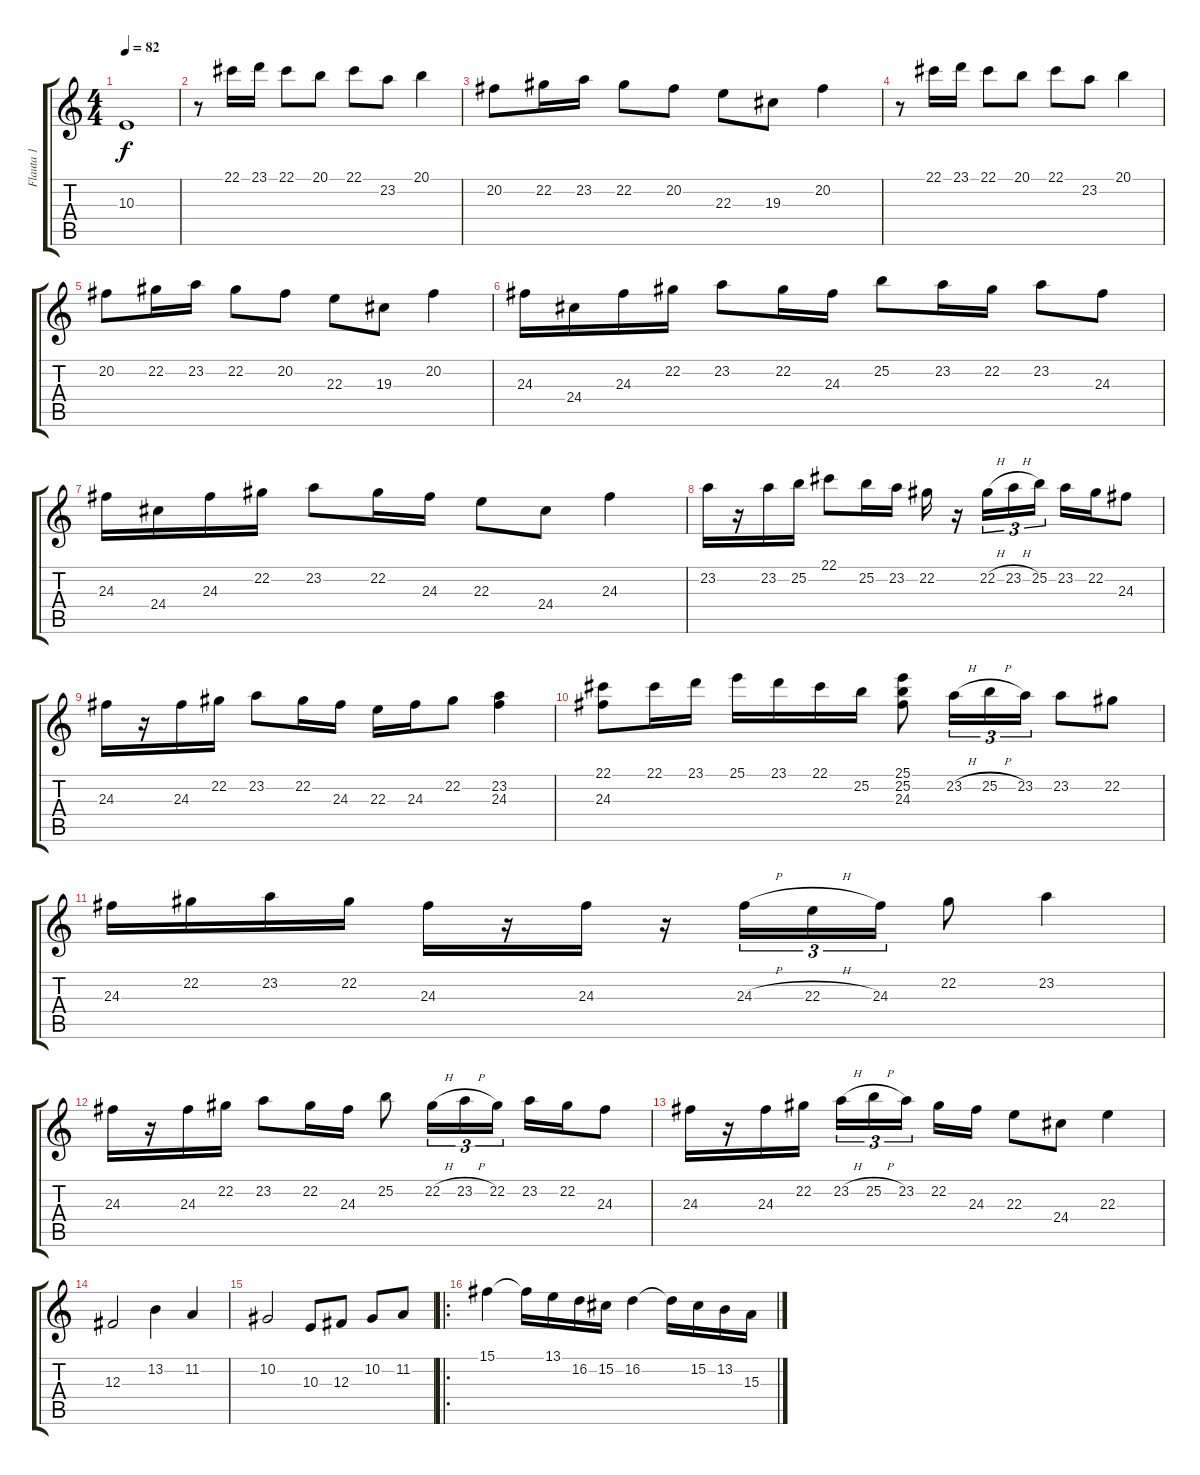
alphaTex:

\track ("Flauta 1" "Flauta 1") {instrument flute}
\staff {score tabs}
\tuning (Eb4 Bb3 Gb3 Db3 Ab2 Eb2) {hide}
\ts (4 4)
\tempo 82
\clef g2
\ks c
10.3.1{dy f} |
r.8 22.1.16 23.1.16 22.1.8 20.1.8 22.1.8 23.2.8 20.1.4 |
20.2.8 22.2.16 23.2.16 22.2.8 20.2.8 22.3.8 19.3.8 20.2.4 |
r.8 22.1.16 23.1.16 22.1.8 20.1.8 22.1.8 23.2.8 20.1.4 |
20.2.8 22.2.16 23.2.16 22.2.8 20.2.8 22.3.8 19.3.8 20.2.4 |
24.3.16 24.4.16 24.3.16 22.2.16 23.2.8 22.2.16 24.3.16 25.2.8 23.2.16 22.2.16 23.2.8 24.3.8 |
24.3.16 24.4.16 24.3.16 22.2.16 23.2.8 22.2.16 24.3.16 22.3.8 24.4.8 24.3.4 |
23.2.16 r.16 23.2.16 25.2.16 22.1.8 25.2.16 23.2.16 22.2.16 r.16 22.2{h}.16{tu (3 2)} 23.2{h}.16{tu (3 2)} 25.2.16{tu (3 2)} 23.2.16 22.2.16 24.3.8 |
24.3.16 r.16 24.3.16 22.2.16 23.2.8 22.2.16 24.3.16 22.3.16 24.3.16 22.2.8 (23.2 24.3).4 |
(22.1 24.3).8 22.1.16 23.1.16 25.1.16 23.1.16 22.1.16 25.2.16 (25.1 25.2 24.3).8 23.2{h}.16{tu (3 2)} 25.2{h}.16{tu (3 2)} 23.2.16{tu (3 2)} 23.2.8 22.2.8 |
24.3.16 22.2.16 23.2.16 22.2.16 24.3.16 r.16 24.3.16 r.16 24.3{h}.16{tu (3 2)} 22.3{h}.16{tu (3 2)} 24.3.16{tu (3 2)} 22.2.8 23.2.4 |
24.3.16 r.16 24.3.16 22.2.16 23.2.8 22.2.16 24.3.16 25.2.8 22.2{h}.16{tu (3 2)} 23.2{h}.16{tu (3 2)} 22.2.16{tu (3 2)} 23.2.16 22.2.16 24.3.8 |
24.3.16 r.16 24.3.16 22.2.16 23.2{h}.16{tu (3 2)} 25.2{h}.16{tu (3 2)} 23.2.16{tu (3 2)} 22.2.16 24.3.16 22.3.8 24.4.8 22.3.4 |
12.3.2 13.2.4 11.2.4 |
10.2.2 10.3.8 12.3.8 10.2.8 11.2.8 |
\ro
15.1.4 15.1{t}.16 13.1.16 16.2.16 15.2.16 16.2.4 16.2{t}.16 15.2.16 13.2.16 15.3.16
